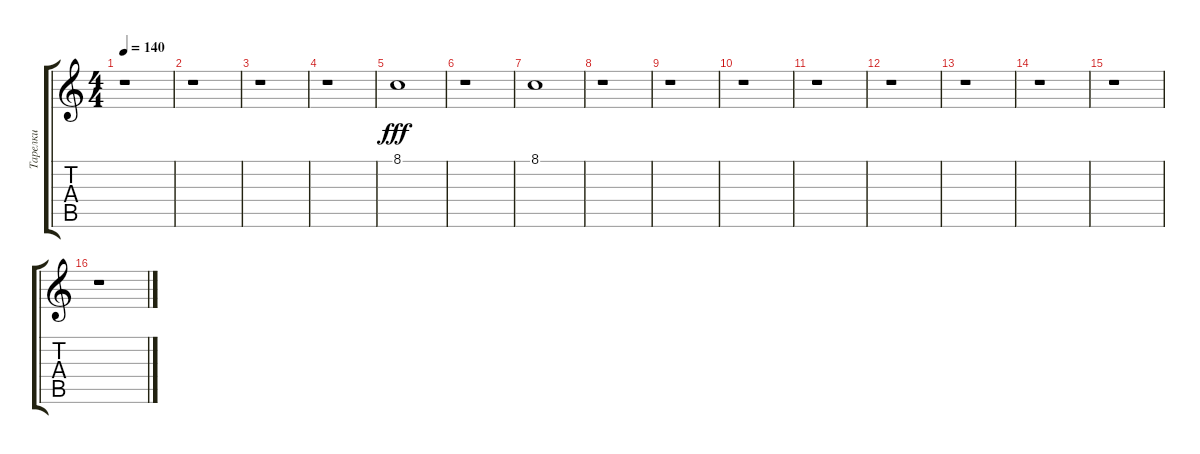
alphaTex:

\track ("Тарелки" "Тарелки") {instrument reversecymbal}
\staff {score tabs}
\tuning (E4 B3 G3 D3 A2 E2) {hide}
\ts (4 4)
\tempo 140
\clef g2
\ks c
r.1{dy fff} |
r.1 |
r.1 |
r.1 |
8.1.1 |
r.1 |
8.1.1 |
r.1 |
r.1 |
r.1 |
r.1 |
r.1 |
r.1 |
r.1 |
r.1 |
r.1
